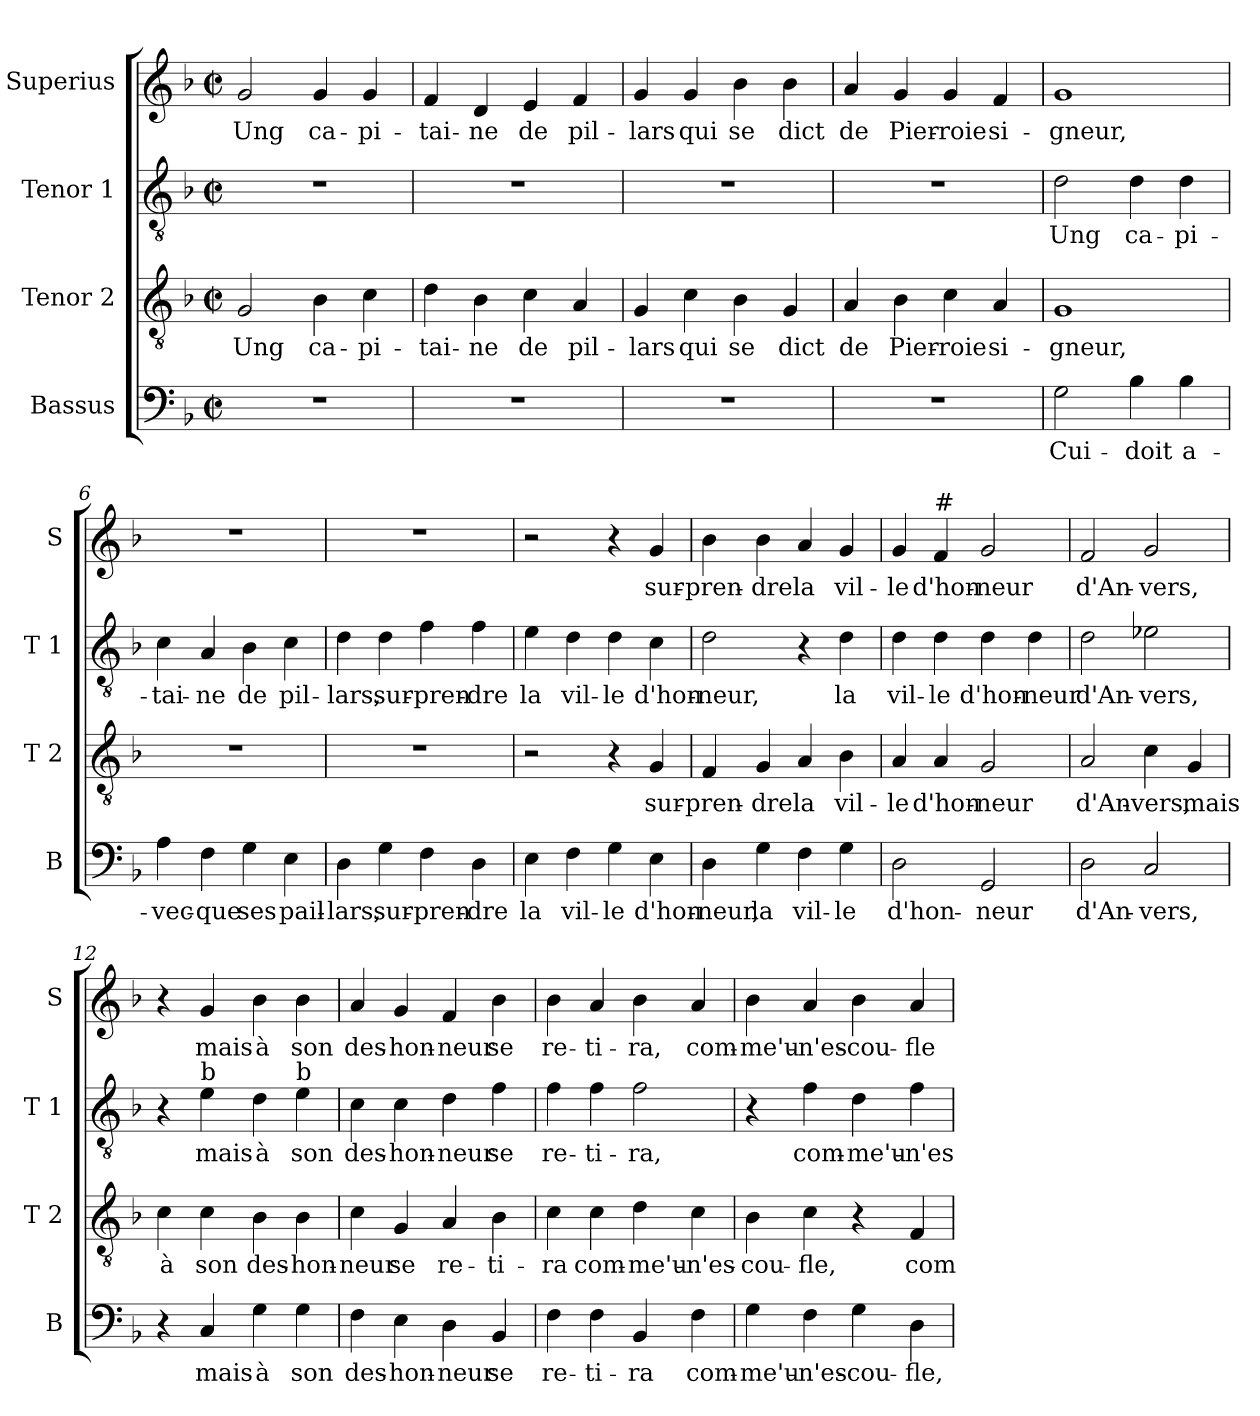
**kern	**text	**kern	**text	**kern	**text	**kern	**text
*part4	*part4	*part3	*part3	*part2	*part2	*part1	*part1
*staff4	*staff4	*staff3	*staff3	*staff2	*staff2	*staff1	*staff1
*I"Bassus	*	*I"Tenor 2	*	*I"Tenor 1	*	*I"Superius	*
*I'B	*	*I'T 2	*	*I'T 1	*	*I'S	*
*clefF4	*	*clefGv2	*	*clefGv2	*	*clefG2	*
*k[b-]	*	*k[b-]	*	*k[b-]	*	*k[b-]	*
*F:	*	*F:	*	*F:	*	*F:	*
*M2/2	*	*M2/2	*	*M2/2	*	*M2/2	*
*met(c|)	*	*met(c|)	*	*met(c|)	*	*met(c|)	*
=1	=1	=1	=1	=1	=1	=1	=1
1r	.	2G/	Ung	1r	.	2g/	Ung
.	.	4B-\	ca-	.	.	4g/	ca-
.	.	4c\	-pi-	.	.	4g/	-pi-
=2	=2	=2	=2	=2	=2	=2	=2
1r	.	4d\	-tai-	1r	.	4f/	-tai-
.	.	4B-\	-ne	.	.	4d/	-ne
.	.	4c\	de	.	.	4e/	de
.	.	4A/	pil-	.	.	4f/	pil-
=3	=3	=3	=3	=3	=3	=3	=3
1r	.	4G/	-lars	1r	.	4g/	-lars
.	.	4c\	qui	.	.	4g/	qui
.	.	4B-\	se	.	.	4b-\	se
.	.	4G/	dict	.	.	4b-\	dict
=4	=4	=4	=4	=4	=4	=4	=4
1r	.	4A/	de	1r	.	4a/	de
.	.	4B-\	Pier-	.	.	4g/	Pier-
.	.	4c\	-roie	.	.	4g/	-roie
.	.	4A/	si-	.	.	4f/	si-
=5	=5	=5	=5	=5	=5	=5	=5
2G\	Cui-	1G	-gneur,	2d\	Ung	1g	-gneur,
4B-\	-doit	.	.	4d\	ca-	.	.
4B-\	a-	.	.	4d\	-pi-	.	.
!!LO:LB:g=z
=6	=6	=6	=6	=6	=6	=6	=6
4A\	-vec-	1r	.	4c\	-tai-	1r	.
4F\	-que	.	.	4A/	-ne	.	.
4G\	ses	.	.	4B-\	de	.	.
4E\	pail-	.	.	4c\	pil-	.	.
=7	=7	=7	=7	=7	=7	=7	=7
4D\	-lars,	1r	.	4d\	-lars,	1r	.
4G\	sur-	.	.	4d\	sur-	.	.
4F\	-pren-	.	.	4f\	-pren-	.	.
4D\	-dre	.	.	4f\	-dre	.	.
=8	=8	=8	=8	=8	=8	=8	=8
4E\	la	2r	.	4e\	la	2r	.
4F\	vil-	.	.	4d\	vil-	.	.
4G\	-le	4r	.	4d\	-le	4r	.
4E\	d'hon-	4G/	sur-	4c\	d'hon-	4g/	sur-
=9	=9	=9	=9	=9	=9	=9	=9
4D\	-neur,	4F/	-pren-	2d\	-neur,	4b-\	-pren-
4G\	la	4G/	-dre	.	.	4b-\	-dre
4F\	vil-	4A/	la	4r	.	4a/	la
4G\	-le	4B-\	vil-	4d\	la	4g/	vil-
=10	=10	=10	=10	=10	=10	=10	=10
2D\	d'hon-	4A/	-le	4d\	vil-	4g/	-le
!	!	!	!	!	!	!LO:TX:a:t=#	!
.	.	4A/	d'hon-	4d\	-le	4f/	d'hon-
2GG/	-neur	2G/	-neur	4d\	d'hon-	2g/	-neur
.	.	.	.	4d\	-neur	.	.
!!LO:LB:g=z
=11	=11	=11	=11	=11	=11	=11	=11
2D\	d'An-	2A/	d'An-	2d\	d'An-	2f/	d'An-
2C/	-vers,	4c\	-vers,	2e-X\	-vers,	2g/	-vers,
.	.	4G/	mais	.	.	.	.
=12	=12	=12	=12	=12	=12	=12	=12
4r	.	4c\	à	4r	.	4r	.
!	!	!	!	!LO:TX:a:t=b	!	!	!
4C/	mais	4c\	son	4e\	mais	4g/	mais
4G\	à	4B-\	des-	4d\	à	4b-\	à
!	!	!	!	!LO:TX:a:t=b	!	!	!
4G\	son	4B-\	-hon-	4e\	son	4b-\	son
=13	=13	=13	=13	=13	=13	=13	=13
4F\	des-	4c\	-neur	4c\	des-	4a/	des-
4E\	-hon-	4G/	se	4c\	-hon-	4g/	-hon-
4D\	-neur	4A/	re-	4d\	-neur	4f/	-neur
4BB-/	se	4B-\	-ti-	4f\	se	4b-\	se
=14	=14	=14	=14	=14	=14	=14	=14
4F\	re-	4c\	-ra	4f\	re-	4b-\	re-
4F\	-ti-	4c\	com-	4f\	-ti-	4a/	-ti-
4BB-/	-ra	4d\	-me'u-	2f\	-ra,	4b-\	-ra,
4F\	com-	4c\	-n'es-	.	.	4a/	com-
=15	=15	=15	=15	=15	=15	=15	=15
4G\	-me'u-	4B-\	-cou-	4r	.	4b-\	-me'u-
4F\	-n'es-	4c\	-fle,	4f\	com-	4a/	-n'es-
4G\	-cou-	4r	.	4d\	-me'u-	4b-\	-cou-
4D\	-fle,	4F/	com-	4f\	-n'es-	4a/	-fle
=	=	=	=	=	=	=	=
*-	*-	*-	*-	*-	*-	*-	*-
